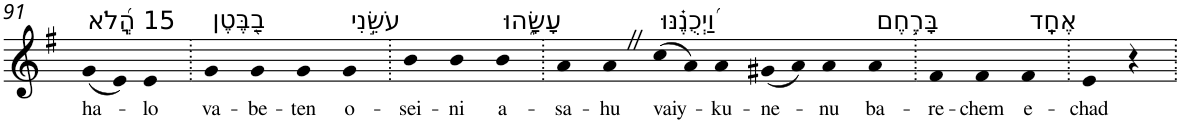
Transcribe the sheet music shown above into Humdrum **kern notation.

**kern	**text
*part1	*part1
*staff1	*staff1
*I"Piano	*
*I'Pno	*
!!LO:PB:g=z
*clefG2	*
*k[f#]	*
*G:	*
=91	=91
!LO:TX:a:t=15 הֲֽ֝לֹא	!
!	!LO:LY:b
(8g	ha-
8e)	.
!	!LO:LY:b
4e	-lo
=92.	=92.
!LO:TX:a:t=בַ֭בֶּטֶן	!
!	!LO:LY:b
4g	va-
!	!LO:LY:b
4g	-be-
!	!LO:LY:b
4g	-ten
!LO:TX:a:t=עֹשֵׂ֣נִי	!
!	!LO:LY:b
4g	o-
=93.	=93.
!	!LO:LY:b
4b	-sei-
!	!LO:LY:b
4b	-ni
!LO:TX:a:t=עָשָׂ֑הוּ	!
!	!LO:LY:b
4b	a-
=94.	=94.
!	!LO:LY:b
4a	-sa-
!	!LO:LY:b
4aZ	-hu
!LO:TX:a:t=וַ֝יְכֻנֶ֗נּוּ	!
!	!LO:LY:b
(8cc	vaiy-
8a)	.
!	!LO:LY:b
4a	-ku-
!	!LO:LY:b
(8g#X	-ne-
8a)	.
!	!LO:LY:b
4a	-nu
!LO:TX:a:t=בָּרֶ֥חֶם	!
!	!LO:LY:b
4a	ba-
=95.	=95.
!	!LO:LY:b
4f#	-re-
!	!LO:LY:b
4f#	-chem
!LO:TX:a:t=אֶחָֽד	!
!	!LO:LY:b
4f#	e-
=96.	=96.
!	!LO:LY:b
4e	-chad
4r	.
=.	=.
*-	*-
